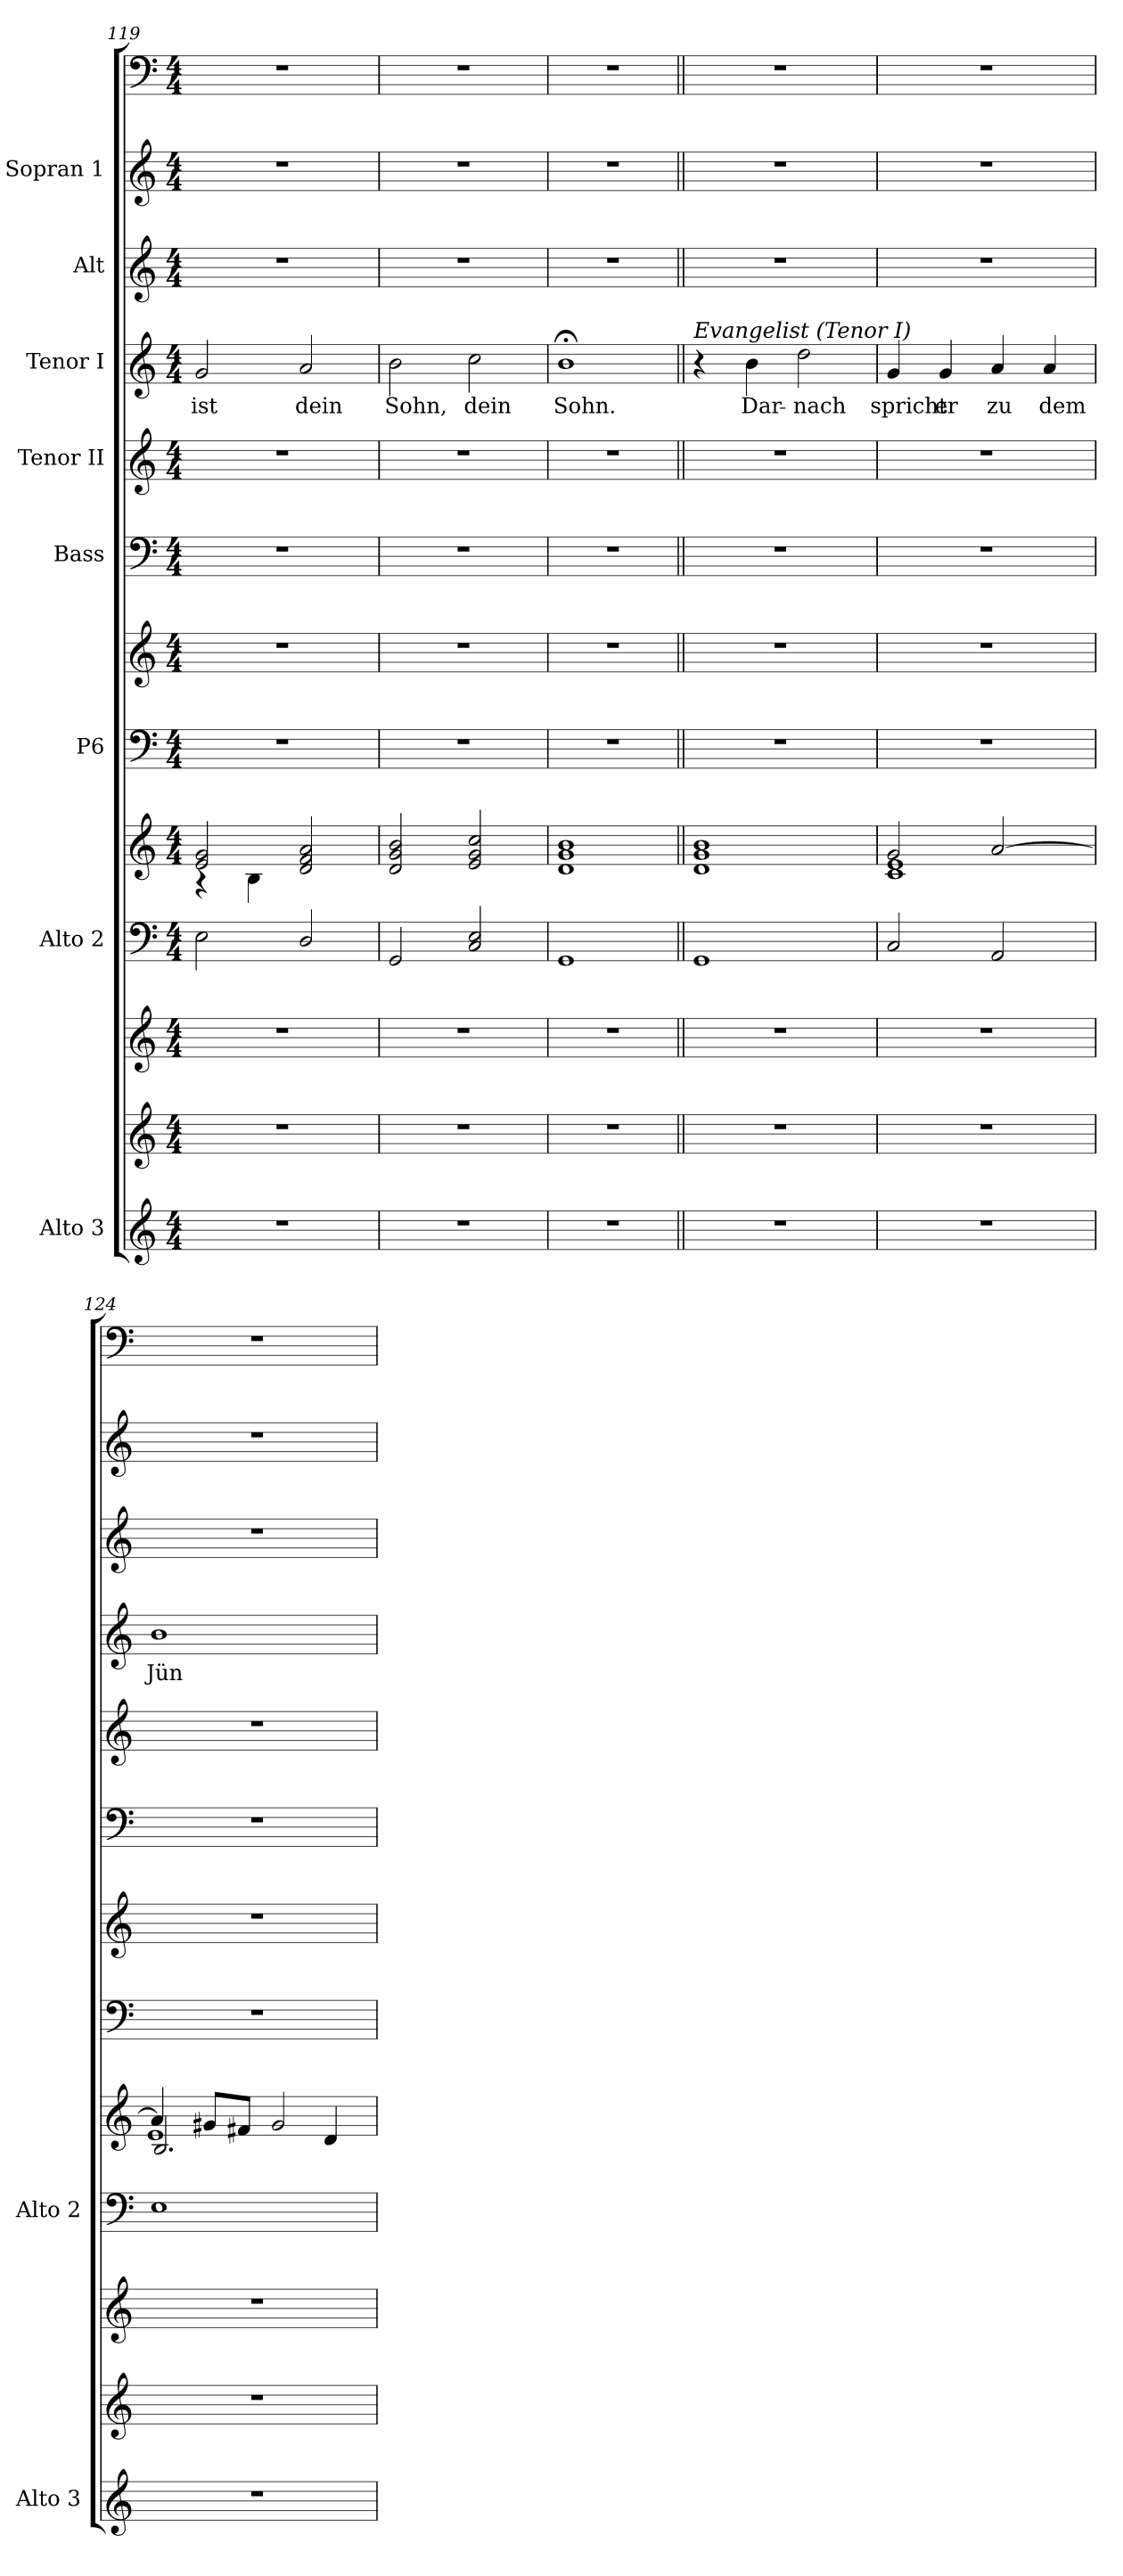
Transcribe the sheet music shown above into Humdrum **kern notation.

**kern	**kern	**kern	**kern	**kern	**kern	**kern	**kern	**kern	**kern	**text	**kern	**kern	**kern
*part11	*part10	*part9	*part8	*part8	*part7	*part7	*part6	*part5	*part4	*part4	*part3	*part2	*part1
*staff13	*staff12	*staff11	*staff10	*staff9	*staff8	*staff7	*staff6	*staff5	*staff4	*staff4	*staff3	*staff2	*staff1
*I"Alto 3	*	*	*I"Alto 2	*	*I"P6	*	*I"Bass	*I"Tenor II	*I"Tenor I	*	*I"Alt	*I"Sopran 1	*
*I'Alto 3	*	*	*I'Alto 2	*	*	*	*	*	*	*	*	*	*
*clefG2	*clefG2	*clefG2	*clefF4	*clefG2	*clefF4	*clefG2	*clefF4	*clefG2	*clefG2	*	*clefG2	*clefG2	*clefF4
*	*ITrd7c12	*ITrd7c12	*	*	*	*	*	*ITrd7c12	*ITrd7c12	*	*	*	*
*k[]	*k[]	*k[]	*k[]	*k[]	*k[]	*k[]	*k[]	*k[]	*k[]	*	*k[]	*k[]	*k[]
*C:	*C:	*C:	*C:	*C:	*C:	*C:	*C:	*C:	*C:	*	*C:	*C:	*C:
*M4/4	*M4/4	*M4/4	*M4/4	*M4/4	*M4/4	*M4/4	*M4/4	*M4/4	*M4/4	*	*M4/4	*M4/4	*M4/4
=119	=119	=119	=119	=119	=119	=119	=119	=119	=119	=119	=119	=119	=119
*	*	*	*^	*^	*	*	*	*	*	*	*	*	*
*	*	*	*	*	*	*^	*	*	*	*	*	*	*	*	*
!	!	!	!	!	!	!	!	!	!	!	!	!	!LO:LY:b	!	!	!
1r	1r	1r	2E\	1ryy	1ryy	4rA	2e/ 2g/	1r	1r	1r	1r	2G/	ist	1r	1r	1r
.	.	.	.	.	.	4B\	.	.	.	.	.	.	.	.	.	.
!	!	!	!	!	!	!	!	!	!	!	!	!	!LO:LY:b	!	!	!
.	.	.	2D/	.	.	2ryy	2d/ 2f/ 2a/	.	.	.	.	2A/	dein	.	.	.
=120	=120	=120	=120	=120	=120	=120	=120	=120	=120	=120	=120	=120	=120	=120	=120	=120
!	!	!	!	!	!	!	!	!	!	!	!	!	!LO:LY:b	!	!	!
1r	1r	1r	2GG/	1ryy	1ryy	1ryy	2d/ 2g/ 2b/	1r	1r	1r	1r	2B\	Sohn,	1r	1r	1r
!	!	!	!	!	!	!	!	!	!	!	!	!	!LO:LY:b	!	!	!
.	.	.	2C/ 2E/	.	.	.	2e/ 2g/ 2cc/	.	.	.	.	2c\	dein	.	.	.
=121	=121	=121	=121	=121	=121	=121	=121	=121	=121	=121	=121	=121	=121	=121	=121	=121
!	!	!	!	!	!	!	!	!	!	!	!	!	!LO:LY:b	!	!	!
1r	1r	1r	1GG	1ryy	1ryy	1ryy	1d 1g 1b	1r	1r	1r	1r	1B;<	Sohn.	1r	1r	1r
!!LO:LB:g=z
=122||	=122||	=122||	=122||	=122||	=122||	=122||	=122||	=122||	=122||	=122||	=122||	=122||	=122||	=122||	=122||	=122||
!	!	!	!	!	!	!	!	!	!	!	!	!LO:TX:a:i:t=Evangelist (Tenor I)	!	!	!	!
1r	1r	1r	1GG	1ryy	1ryy	1d 1g 1b	1ryy	1r	1r	1r	1r	4r	.	1r	1r	1r
!	!	!	!	!	!	!	!	!	!	!	!	!	!LO:LY:b	!	!	!
.	.	.	.	.	.	.	.	.	.	.	.	4B\	Dar-	.	.	.
!	!	!	!	!	!	!	!	!	!	!	!	!	!LO:LY:b	!	!	!
.	.	.	.	.	.	.	.	.	.	.	.	2d\	-nach	.	.	.
=123	=123	=123	=123	=123	=123	=123	=123	=123	=123	=123	=123	=123	=123	=123	=123	=123
!	!	!	!	!	!	!	!	!	!	!	!	!	!LO:LY:b	!	!	!
1r	1r	1r	2C/	1ryy	2g/	1c 1e	1ryy	1r	1r	1r	1r	4G/	spricht	1r	1r	1r
!	!	!	!	!	!	!	!	!	!	!	!	!	!LO:LY:b	!	!	!
.	.	.	.	.	.	.	.	.	.	.	.	4G/	er	.	.	.
!	!	!	!	!	!	!	!	!	!	!	!	!	!LO:LY:b	!	!	!
.	.	.	2AA/	.	[>2a/	.	.	.	.	.	.	4A/	zu	.	.	.
!	!	!	!	!	!	!	!	!	!	!	!	!	!LO:LY:b	!	!	!
.	.	.	.	.	.	.	.	.	.	.	.	4A/	dem	.	.	.
=124	=124	=124	=124	=124	=124	=124	=124	=124	=124	=124	=124	=124	=124	=124	=124	=124
!	!	!	!	!	!	!	!	!	!	!	!	!	!LO:LY:b	!	!	!
1r	1r	1r	1E	1ryy	4a/]	2.B/	1e	1r	1r	1r	1r	1B	Jün-	1r	1r	1r
.	.	.	.	.	8g#X/L	.	.	.	.	.	.	.	.	.	.	.
.	.	.	.	.	8f#X/J	.	.	.	.	.	.	.	.	.	.	.
.	.	.	.	.	2g#/	.	.	.	.	.	.	.	.	.	.	.
.	.	.	.	.	.	4d/	.	.	.	.	.	.	.	.	.	.
*	*	*	*v	*v	*	*	*	*	*	*	*	*	*	*	*	*
*	*	*	*	*v	*v	*v	*	*	*	*	*	*	*	*	*
=	=	=	=	=	=	=	=	=	=	=	=	=	=
*-	*-	*-	*-	*-	*-	*-	*-	*-	*-	*-	*-	*-	*-
